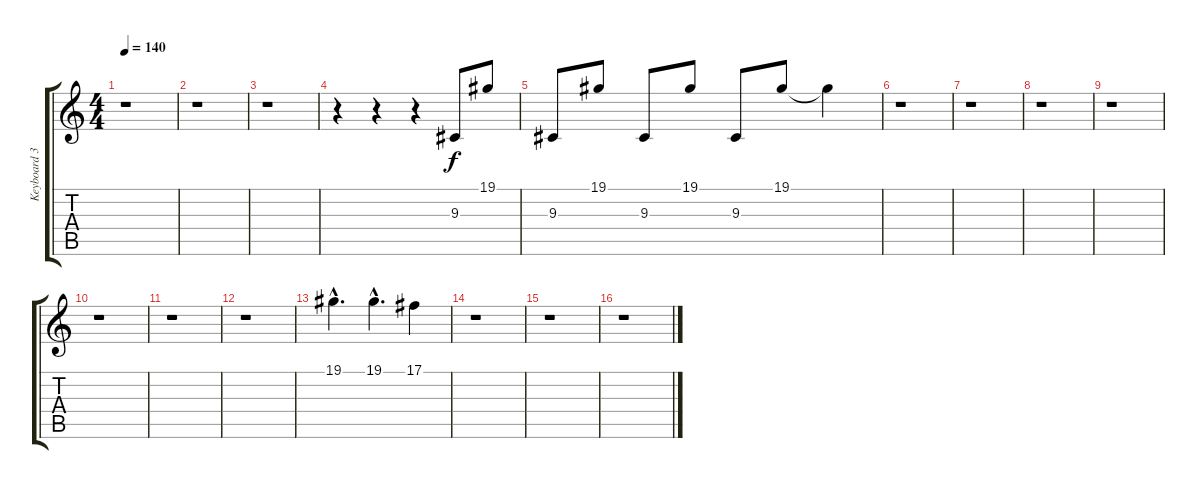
\track ("Keyboard 3" "Keyboard 3") {instrument acousticgrandpiano}
\staff {score tabs}
\tuning (Db4 Ab3 E3 B2 Gb2 Db2) {hide}
\ts (4 4)
\tempo 140
\clef g2
\ks c
r.1{dy f} |
r.1 |
r.1 |
\section ("" "")
r.4 r.4 r.4 9.3.8{volume 16 instrument acousticgrandpiano} 19.1.8{volume 16} |
9.3.8{volume 10} 19.1.8{volume 12} 9.3.8{volume 6} 19.1.8{volume 8} 9.3.8{volume 4} 19.1.8{volume 6} 19.1{t}.4{volume 2} |
r.1 |
r.1 |
r.1 |
r.1 |
r.1 |
r.1 |
r.1 |
19.1{hac}.4{d} 19.1{hac}.4{d} 17.1.4 |
r.1 |
r.1 |
r.1
